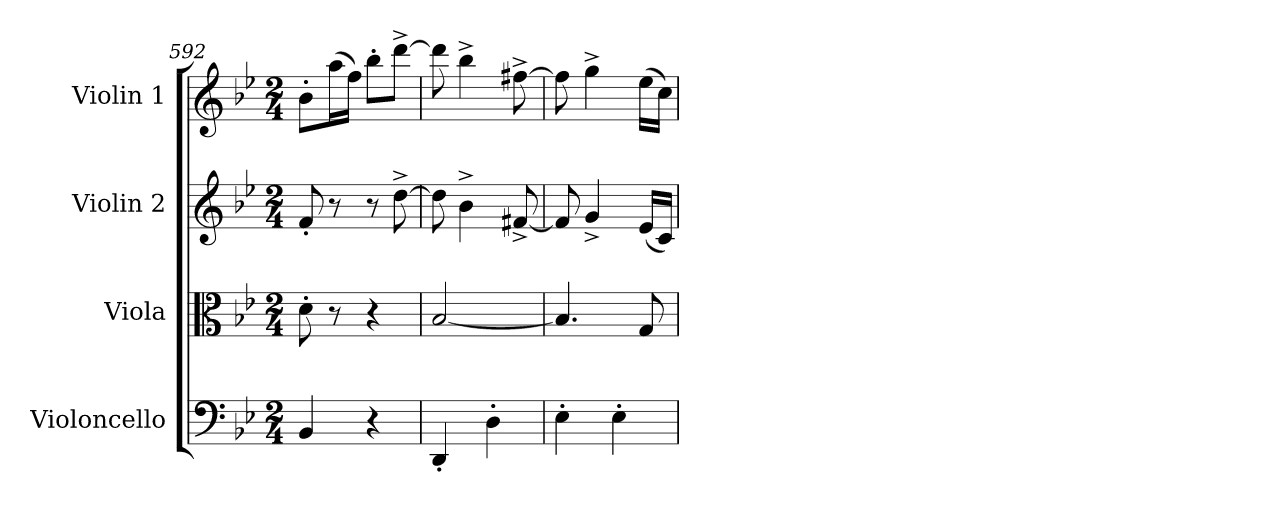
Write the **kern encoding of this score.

**kern	**kern	**kern	**kern
*part4	*part3	*part2	*part1
*staff4	*staff3	*staff2	*staff1
*I"Violoncello	*I"Viola	*I"Violin 2	*I"Violin 1
*I'Vc	*I'Vla	*I'Vln	*I'Vln
*clefF4	*clefC3	*clefG2	*clefG2
*k[b-e-]	*k[b-e-]	*k[b-e-]	*k[b-e-]
*M2/4	*M2/4	*M2/4	*M2/4
=592	=592	=592	=592
4BB-/	8d'\	8f'/	8b-'\L
.	8r	8r	(>16aa\L
.	.	.	16ff\JJ)
4r	4r	8r	8bb-'\L
.	.	[8dd^\	[8ddd^\J
=593	=593	=593	=593
4DD'/	[2B-/	8dd\]	8ddd\]
.	.	4b-^\	4bb-^\
4D'\	.	.	.
.	.	[8f#X^/	[8ff#X^\
=594	=594	=594	=594
4E-'\	4.B-/]	8f#/]	8ff#\]
.	.	4g^/	4gg^\
4E-'\	.	.	.
.	8G/	(<16e-/LL	(>16ee-\LL
.	.	16c/JJ)	16cc\JJ)
=	=	=	=
*-	*-	*-	*-
